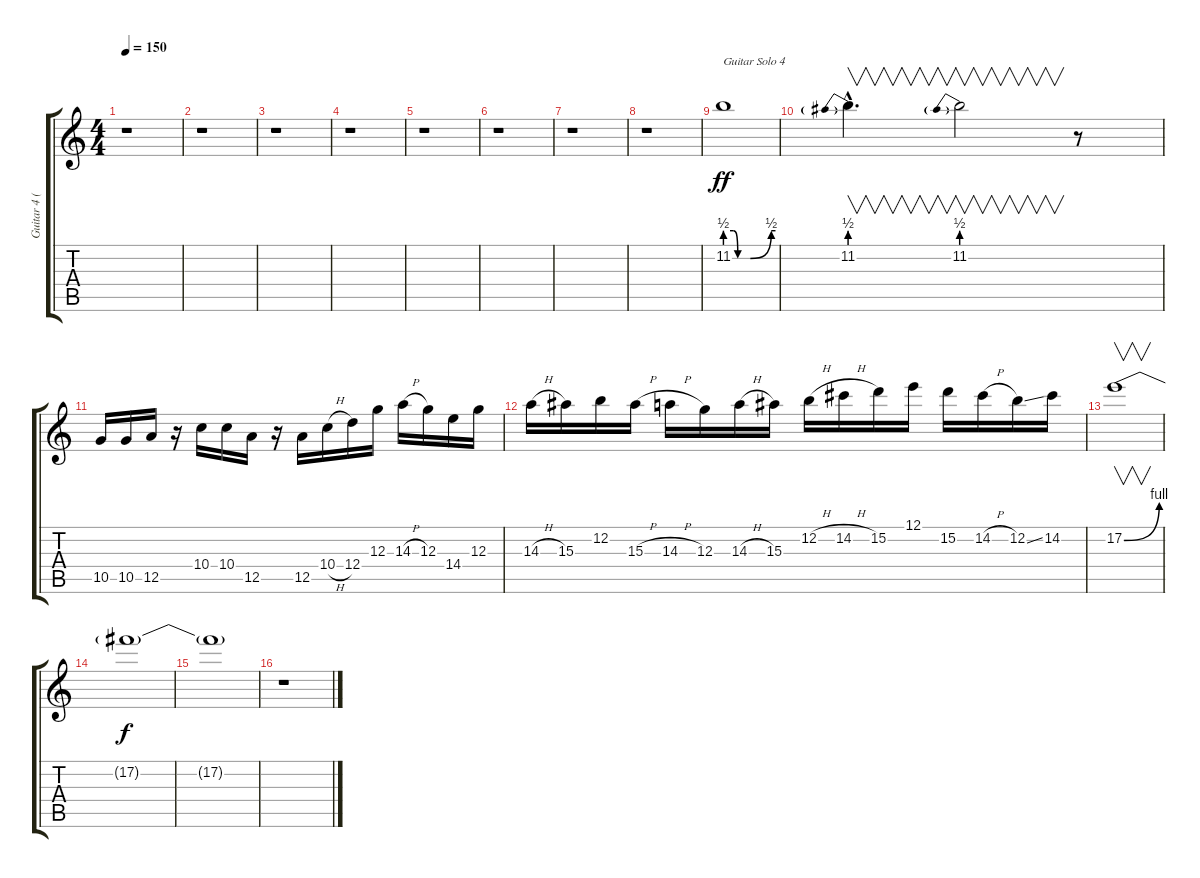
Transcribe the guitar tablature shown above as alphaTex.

\track ("Guitar 4 (Al Pitrelli's Solos)" "Guitar 4 (") {instrument distortionguitar}
\staff {score tabs}
\tuning (E4 B3 G3 D3 A2 E2) {hide}
\ts (4 4)
\tempo 150
\clef g2
\ks c
r.1{dy mf} |
r.1 |
r.1 |
r.1 |
r.1 |
r.1 |
r.1 |
r.1 |
11.2{be (custom 0 2 10 2 15 0 30 0 55 2 60 2)}.1{txt "Guitar Solo 4" dy ff} |
11.2{be (prebend 0 2 60 2) hac}.4{v d} 11.2{be (prebend 0 2 60 2)}.2{v} r.8 |
10.5.16 10.5.16 12.5.16 r.16 10.4.16 10.4.16 12.5.16 r.16 12.5.16 10.4{h}.16 12.4.16 12.3.16 14.3{h}.16 12.3.16 14.4.16 12.3.16 |
14.3{h}.16 15.3.16 12.2.16 15.3{h}.16 14.3{h}.16 12.3.16 14.3{h}.16 15.3.16 12.2{h}.16 14.2{h}.16 15.2.16 12.1.16 15.2.16 14.2{h}.16 12.2{ss}.16 14.2.16 |
17.2{be (bend 0 0 60 4)}.1{v} |
17.2{t}.1{dy f} |
17.2{t}.1 |
r.1
